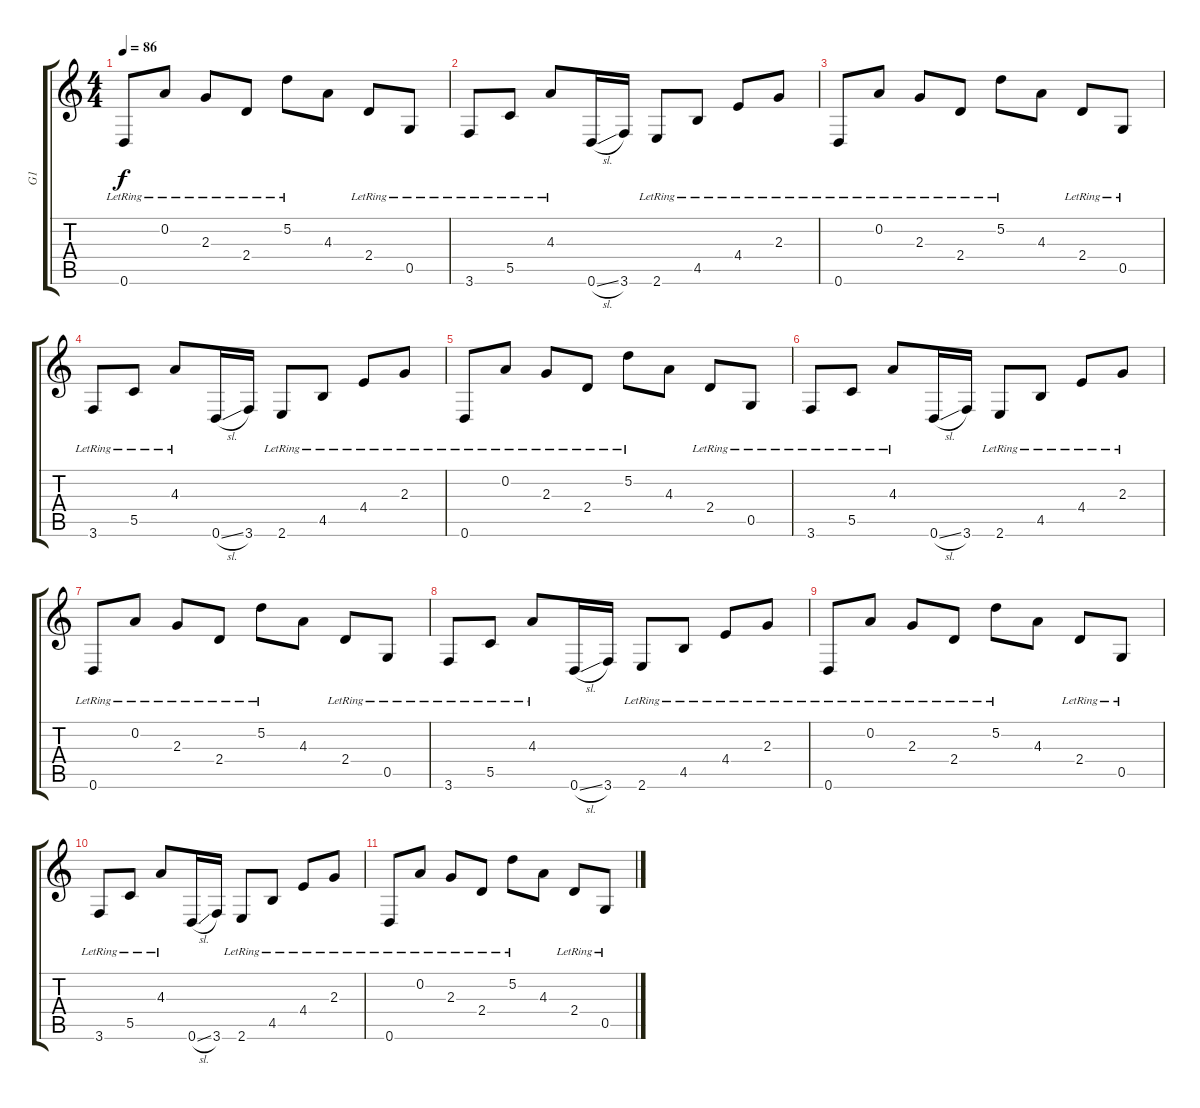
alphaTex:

\track ("G1" "G1") {instrument electricguitarjazz}
\staff {score tabs}
\tuning (D4 A3 F3 C3 G2 D2) {hide}
\ts (4 4)
\tempo 86
\clef g2
\ks c
0.6{lr}.8{dy f} 0.2{lr}.8 2.3{lr}.8 2.4{lr}.8 5.2{lr}.8 4.3.8 2.4{lr}.8 0.5{lr}.8 |
3.6{lr}.8{instrument acousticguitarnylon} 5.5{lr}.8 4.3{lr}.8 0.6{sl}.16 3.6.16 2.6{lr}.8 4.5{lr}.8 4.4{lr}.8 2.3{lr}.8 |
0.6{lr}.8 0.2{lr}.8 2.3{lr}.8 2.4{lr}.8 5.2{lr}.8 4.3.8 2.4{lr}.8 0.5{lr}.8 |
3.6{lr}.8{volume 8 instrument acousticguitarnylon} 5.5{lr}.8 4.3{lr}.8 0.6{sl}.16 3.6.16 2.6{lr}.8 4.5{lr}.8 4.4{lr}.8 2.3{lr}.8 |
0.6{lr}.8 0.2{lr}.8 2.3{lr}.8 2.4{lr}.8 5.2{lr}.8 4.3.8 2.4{lr}.8 0.5{lr}.8 |
3.6{lr}.8{instrument acousticguitarnylon} 5.5{lr}.8 4.3{lr}.8 0.6{sl}.16 3.6.16 2.6{lr}.8 4.5{lr}.8 4.4{lr}.8 2.3{lr}.8 |
0.6{lr}.8 0.2{lr}.8 2.3{lr}.8 2.4{lr}.8 5.2{lr}.8 4.3.8 2.4{lr}.8 0.5{lr}.8 |
3.6{lr}.8{volume 0 instrument acousticguitarnylon} 5.5{lr}.8 4.3{lr}.8 0.6{sl}.16 3.6.16 2.6{lr}.8 4.5{lr}.8 4.4{lr}.8 2.3{lr}.8 |
0.6{lr}.8 0.2{lr}.8 2.3{lr}.8 2.4{lr}.8 5.2{lr}.8 4.3.8 2.4{lr}.8 0.5{lr}.8 |
3.6{lr}.8{instrument acousticguitarnylon} 5.5{lr}.8 4.3{lr}.8 0.6{sl}.16 3.6.16 2.6{lr}.8 4.5{lr}.8 4.4{lr}.8 2.3{lr}.8 |
0.6{lr}.8 0.2{lr}.8 2.3{lr}.8 2.4{lr}.8 5.2{lr}.8 4.3.8 2.4{lr}.8 0.5{lr}.8
